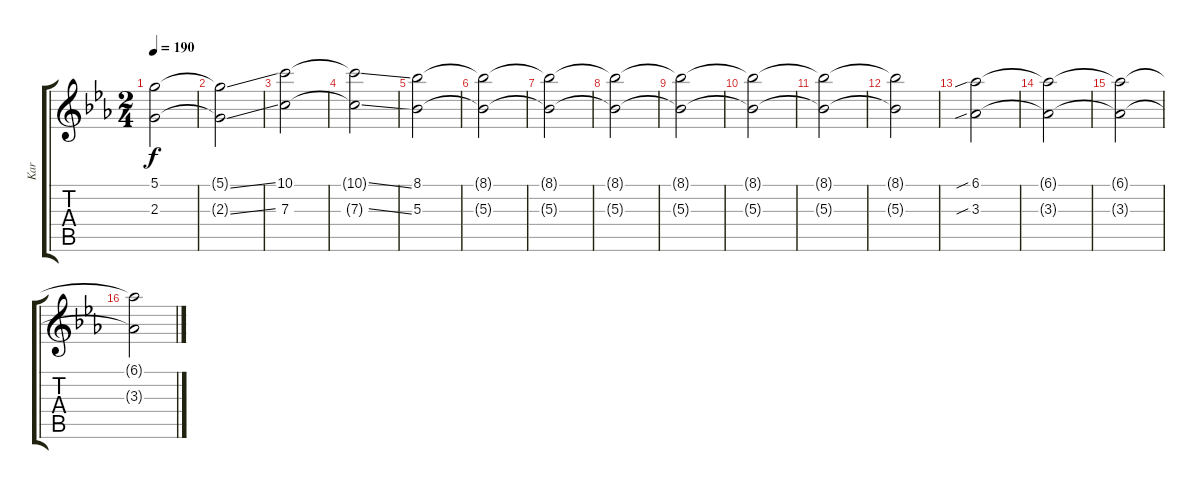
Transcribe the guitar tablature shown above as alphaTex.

\track ("Kar" "Kar") {instrument distortionguitar}
\staff {score tabs}
\tuning (D4 A3 F3 C3 G2 C2) {hide}
\ts (2 4)
\tempo 190
\clef g2
\ks eb
(5.1{t} 2.3{t}).2{dy f} |
(5.1{ss t} 2.3{ss t}).2 |
(10.1 7.3).2 |
(10.1{ss t} 7.3{ss t}).2 |
(8.1 5.3).2 |
(8.1{t} 5.3{t}).2 |
(8.1{t} 5.3{t}).2 |
(8.1{t} 5.3{t}).2 |
(8.1{t} 5.3{t}).2 |
(8.1{t} 5.3{t}).2 |
(8.1{t} 5.3{t}).2 |
(8.1{t} 5.3{t}).2 |
(6.1{sib} 3.3{sib}).2 |
(6.1{t} 3.3{t}).2 |
(6.1{t} 3.3{t}).2 |
(6.1{t} 3.3{t}).2
